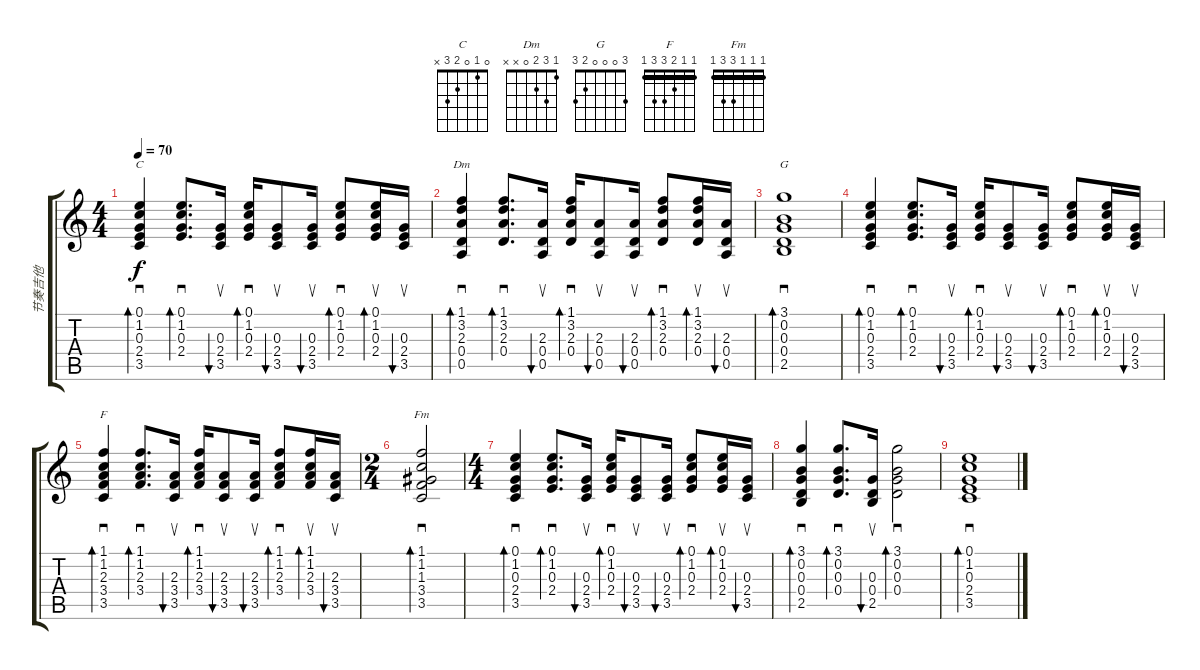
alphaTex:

\track ("节奏吉他" "节奏吉他") {instrument acousticguitarsteel}
\staff {score tabs}
\tuning (E4 B3 G3 D3 A2 E2) {hide}
\chord ("C" 0 1 0 2 3 x)
\chord ("Dm" 1 3 2 0 x x)
\chord ("G" 3 0 0 0 2 3)
\chord ("F" 1 1 2 3 3 1) {barre 1}
\chord ("Fm" 1 1 1 3 3 1) {barre 1}
\ts (4 4)
\tempo 70
\clef g2
\ks c
(0.1 1.2 0.3 2.4 3.5).4{sd bd 30 ch "C" dy f} (0.1 1.2 0.3 2.4).8{d sd bd 30} (0.3 2.4 3.5).16{su bu 30} (0.1 1.2 0.3 2.4).16{sd bd 30} (0.3 2.4 3.5).8{su bu 30} (0.3 2.4 3.5).16{su bu 30} (0.1 1.2 0.3 2.4).8{sd bd 30} (0.1 1.2 0.3 2.4).16{su bd 30} (0.3 2.4 3.5).16{su bu 30} |
(1.1 3.2 2.3 0.4 0.5).4{sd bd 30 ch "Dm"} (1.1 3.2 2.3 0.4).8{d sd bd 30} (2.3 0.4 0.5).16{su bu 30} (1.1 3.2 2.3 0.4).16{sd bd 30} (2.3 0.4 0.5).8{su bu 30} (2.3 0.4 0.5).16{su bu 30} (1.1 3.2 2.3 0.4).8{sd bd 30} (1.1 3.2 2.3 0.4).16{su bd 30} (2.3 0.4 0.5).16{su bu 30} |
(3.1 0.2 0.3 0.4 2.5).1{sd bd 30 ch "G"} |
(0.1 1.2 0.3 2.4 3.5).4{sd bd 30} (0.1 1.2 0.3 2.4).8{d sd bd 30} (0.3 2.4 3.5).16{su bu 30} (0.1 1.2 0.3 2.4).16{sd bd 30} (0.3 2.4 3.5).8{su bu 30} (0.3 2.4 3.5).16{su bu 30} (0.1 1.2 0.3 2.4).8{sd bd 30} (0.1 1.2 0.3 2.4).16{su bd 30} (0.3 2.4 3.5).16{su bu 30} |
(1.1 1.2 2.3 3.4 3.5).4{sd bd 30 ch "F"} (1.1 1.2 2.3 3.4).8{d sd bd 30} (2.3 3.4 3.5).16{su bu 30} (1.1 1.2 2.3 3.4).16{sd bd 30} (2.3 3.4 3.5).8{su bu 30} (2.3 3.4 3.5).16{su bu 30} (1.1 1.2 2.3 3.4).8{sd bd 30} (1.1 1.2 2.3 3.4).16{su bd 30} (2.3 3.4 3.5).16{su bu 30} |
\ts (2 4)
(1.1 1.2 1.3 3.4 3.5).2{sd bd 30 ch "Fm"} |
\ts (4 4)
(0.1 1.2 0.3 2.4 3.5).4{sd bd 30} (0.1 1.2 0.3 2.4).8{d sd bd 30} (0.3 2.4 3.5).16{su bu 30} (0.1 1.2 0.3 2.4).16{sd bd 30} (0.3 2.4 3.5).8{su bu 30} (0.3 2.4 3.5).16{su bu 30} (0.1 1.2 0.3 2.4).8{sd bd 30} (0.1 1.2 0.3 2.4).16{su bd 30} (0.3 2.4 3.5).16{su bu 30} |
(3.1 0.2 0.3 0.4 2.5).4{sd bd 30} (3.1 0.2 0.3 0.4).8{d sd bd 30} (0.3 0.4 2.5).16{su bu 30} (3.1 0.2 0.3 0.4).2{sd bd 30} |
(0.1 1.2 0.3 2.4 3.5).1{sd bd 30}
